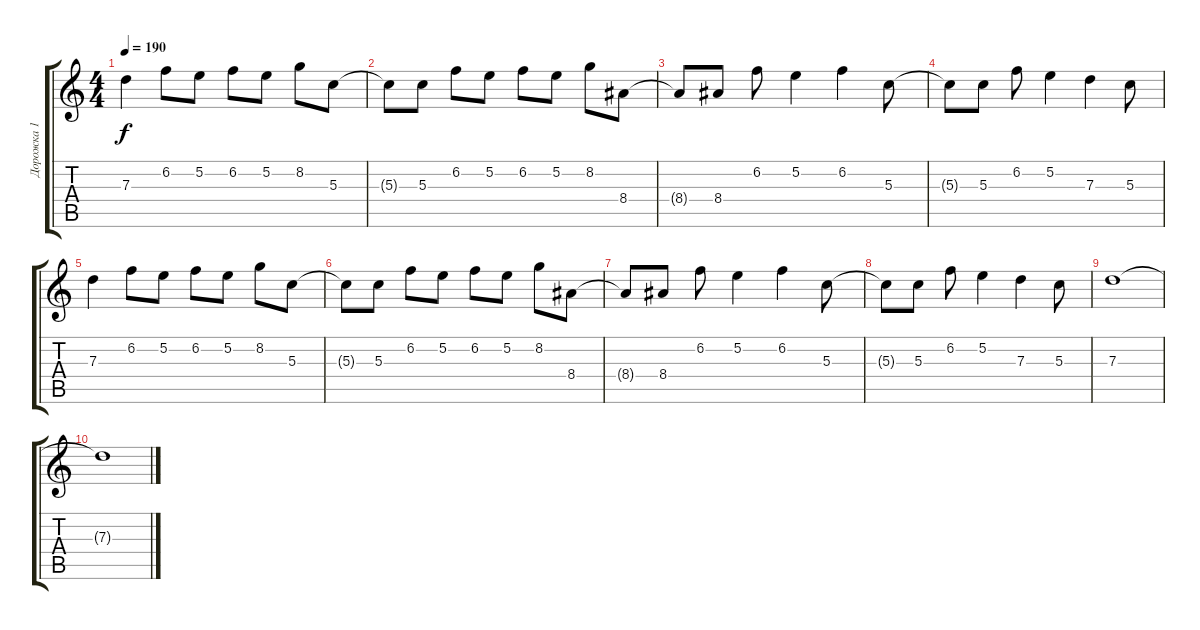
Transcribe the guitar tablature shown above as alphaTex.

\track ("Дорожка 1" "Дорожка 1") {instrument distortionguitar}
\staff {score tabs}
\tuning (E4 B3 G3 D3 A2 E2) {hide}
\ts (4 4)
\tempo 190
\clef g2
\ks c
7.3.4{dy f} 6.2.8 5.2.8 6.2.8 5.2.8 8.2.8 5.3.8 |
5.3{t}.8 5.3.8 6.2.8 5.2.8 6.2.8 5.2.8 8.2.8 8.4.8 |
8.4{t}.8 8.4.8 6.2.8 5.2.4 6.2.4 5.3.8 |
5.3{t}.8 5.3.8 6.2.8 5.2.4 7.3.4 5.3.8 |
7.3.4 6.2.8 5.2.8 6.2.8 5.2.8 8.2.8 5.3.8 |
5.3{t}.8 5.3.8 6.2.8 5.2.8 6.2.8 5.2.8 8.2.8 8.4.8 |
8.4{t}.8 8.4.8 6.2.8 5.2.4 6.2.4 5.3.8 |
5.3{t}.8 5.3.8 6.2.8 5.2.4 7.3.4 5.3.8 |
7.3.1 |
7.3{t}.1
